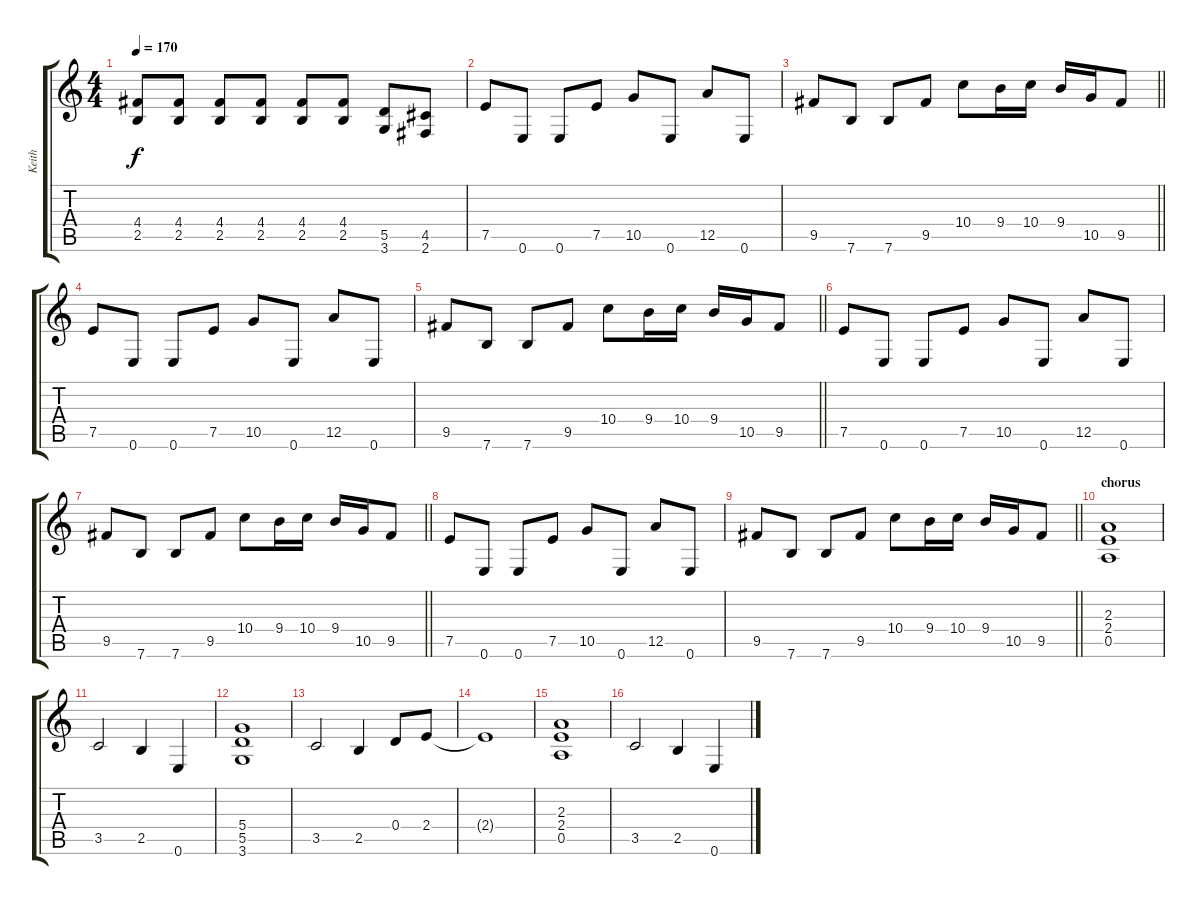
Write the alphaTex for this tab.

\track ("Keith" "Keith") {instrument distortionguitar}
\staff {score tabs}
\tuning (E4 B3 G3 D3 A2 E2) {hide}
\ts (4 4)
\tempo 170
\clef g2
\ks c
(4.4 2.5).8{dy f} (4.4 2.5).8 (4.4 2.5).8 (4.4 2.5).8 (4.4 2.5).8 (4.4 2.5).8 (5.5 3.6).8 (4.5 2.6).8 |
7.5.8 0.6.8 0.6.8 7.5.8 10.5.8 0.6.8 12.5.8 0.6.8 |
\barLineRight lightlight
9.5.8 7.6.8 7.6.8 9.5.8 10.4.8 9.4.16 10.4.16 9.4.16 10.5.16 9.5.8 |
7.5.8 0.6.8 0.6.8 7.5.8 10.5.8 0.6.8 12.5.8 0.6.8 |
\barLineRight lightlight
9.5.8 7.6.8 7.6.8 9.5.8 10.4.8 9.4.16 10.4.16 9.4.16 10.5.16 9.5.8 |
7.5.8 0.6.8 0.6.8 7.5.8 10.5.8 0.6.8 12.5.8 0.6.8 |
\barLineRight lightlight
9.5.8 7.6.8 7.6.8 9.5.8 10.4.8 9.4.16 10.4.16 9.4.16 10.5.16 9.5.8 |
7.5.8 0.6.8 0.6.8 7.5.8 10.5.8 0.6.8 12.5.8 0.6.8 |
\barLineRight lightlight
9.5.8 7.6.8 7.6.8 9.5.8 10.4.8 9.4.16 10.4.16 9.4.16 10.5.16 9.5.8 |
\section ("" "chorus")
(2.3 2.4 0.5).1 |
3.5.2 2.5.4 0.6.4 |
(5.4 5.5 3.6).1 |
3.5.2 2.5.4 0.4.8 2.4.8 |
2.4{t}.1 |
(2.3 2.4 0.5).1 |
3.5.2 2.5.4 0.6.4
